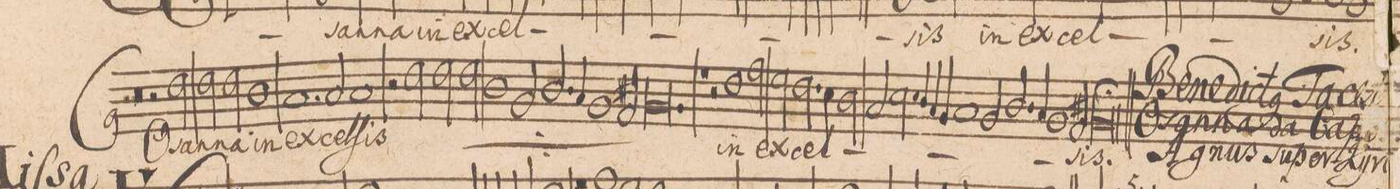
**kern	**text
*I"CANTVS.	*
*clefG2	*
*k[]	*
*met(C|)	*
*M2/1	*
0r	.
=74-	=74-
2r	.
2dd\	O-
=75-	=75-
2dd\	-san-
2dd\	-na
1b	in
=76-	=76-
1.a	ex-
2a/	-cel-
=77-	=77-
1a	-ſis
2r	.
*	*ij
2dd\	O-
=78-	=78-
2dd\	-san-
2dd\	-na
1b	in
=79-	=79-
2g/	ex-
2.b/	-cel-
4a/	.
1g/	.
=80-	=80-
2f#X/	.
0.g	-ſis
*	*Xij
=81-	=81-
=82-	=82-
1rff	.
2r	.
1dd\	in
=83-	=83-
2ff\	.
2ee\	ex-
2.dd\	-cel-
=84-	=84-
4cc\	.
2b\	.
2a/	.
2.cc\	.
=85-	=85-
4b/	.
4a/	.
4g/	.
1a	.
=86-	=86-
2g/	.
2.b/	.
4a/	.
1g/	.
=87-	=87-
2f#X/	.
[1gl;	-sis.
=88-	=88-
0g]	.
=89||-	=89||-
*>D	*
*M2/1	*
*met(C|)	*
0ryy	.
=90-	=90-
0ryy	.
=91-	=91-
0ryy	.
=92-	=92-
0ryy	.
=93-	=93-
0ryy	.
=94-	=94-
0ryy	.
=95-	=95-
0ryy	.
=96-	=96-
0ryy	.
=97-	=97-
0ryy	.
=98-	=98-
0ryy	.
=99-	=99-
0ryy	.
=100-	=100-
0ryy	.
=101-	=101-
0ryy	.
=102-	=102-
0ryy	.
=103-	=103-
0ryy	.
=104-	=104-
0ryy	.
=105-	=105-
0ryy	.
=106-	=106-
0ryy	.
=107-	=107-
0ryy	.
=108-	=108-
0ryy	.
=109-	=109-
0ryy	.
==	==
*-	*-
